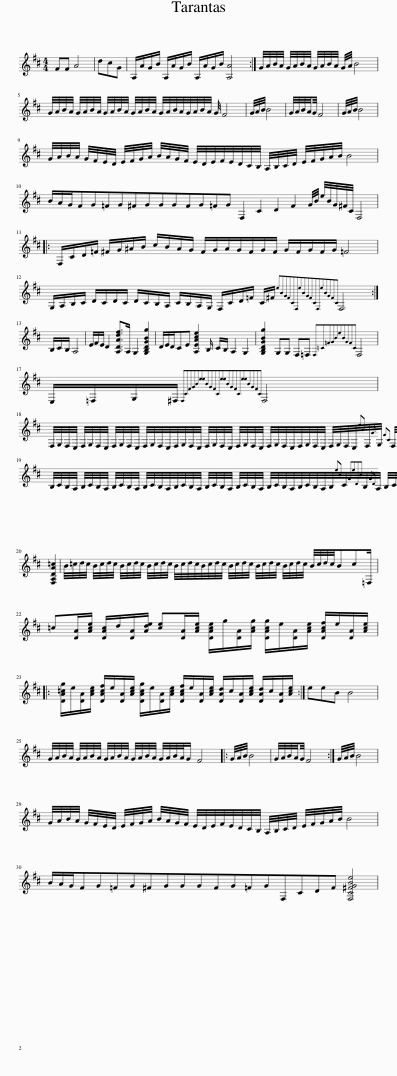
X:1
L:1/8
M:4/4
I:linebreak $
K:D
V:1 treble transpose="-12 "
V:1
 FF A4 | dcG | A,/A/G/B/ A,/A/G/B/ A,/A/G/B/ [A,A]4 :| G/4A/4B/4A/4 G/4A/4B/4A/4 G/4A/4B/4A/4 G/4A/4 B4 |$ G/4A/4B/4A/4 G/4A/4B/4A/4 G/4A/4B/4A/4 G/4A/4B/4A/4 G/4A/4B/4A/4G/4A/4B/4A/4 G/4 F4 | %5
 G/4A/4B/4 B4 | G/4A/4B/4A/4G/4 F4 | G/4A/4B/4 B4 |$ G/4A/4B/4A/4 G/4F/4E/4D/4 E/4F/4G/4A/4 B/4A/4G/4F/4 E/4D/4E/4F/4E/4D/4C/4B,/4 A,/4B,/4C/4D/4 E/4F/4G/4A/4B/4 B4 |$ B/A/G/FG=FG^FGGGFG=FG F,2 C2 D2 F2 G/4B/4 e/4B/4G/4^F/4C/4 F,4 |:$ %10
 F,/C/D/=F/ ^F/G/^A/B/ c/B/A/G/ F/G/A/G/F/G/F/ G/F/G/F/G/ =F4 |$ G,/A,/B,/C/ D/C/D/C/ D/C/B,/A,/ C/B,/A,/G,/ F,/C/D/=F/ C/^F/{eBGFCF,eBGFCF,eBGFC} F,6 :|$ B,/C/B,/ A,4 | E/F/E/ D2 [A,DAdf]>A, G,2 [G,B,DGBg]2 | D/E/D/CE [A,EAce]2 B,/ C/B,/ A,2 G,2 | %15
 [G,B,DGBg]2 G,G, F,=F,{F,=C=FGBeBGFC} F,4 |$ E,/=F,/G,/^F,/{F,CFGB[ee]BGFC[ee]BGFC[ee]BGFC} F,4 |$ F,/4G,/4F,/4E,/4 F,/4G,/4F,/4E,/4 F,/4G,/4F,/4E,/4 F,/4G,/4F,/4E,/4F,/4G,/4F,/4E,/4 F,/4G,/4F,/4E,/4 F,/4G,/4F,/4E,/4 F,/4G,/4F,/4E,/4F,/4G,/4F,/4E,/4 F,/4G,/4F,/4E,/4{eB}F,/4{G}G,/4{FC} F,/4E,/4F,/4{eB}G,/4{GF}F,/4{C}E,/4 F,/4G,/4F,/4E,/4 F,/4G,/4F,/4E,/4 F,/4G,/4F,/4E,/4F,/4G,/4F,/4E,/4 F,/4G,/4F,/4E,/4 F,/4G,/4F,/4E,/4 F,/4G,/4F,/4E,/4F,/4G,/4F,/4E,/4 F,/4G,/4F,/4E,/4 F,/4G,/4F,/4E,/4 F,/4G,/4F,/4E,/4F,/4{eB}G,/4{GF}F,/4{eCBG}E,/4{FC} F,/4G,/4F,/4E,/4 F,/4G,/4F,/4E,/4F,/4G,/4F,/4E,/4 F,/4G,/4F,/4E,/4 F,/4G,/4F,/4E,/4 [F,CFGBe]2 |$ B,/4C/4B,/4A,/4 B,/4C/4B,/4A,/4 B,/4C/4B,/4A,/4 B,/4C/4B,/4A,/4B,/4C/4B,/4A,/4 B,/4C/4B,/4A,/4 B,/4C/4B,/4A,/4 B,/4C/4B,/4A,/4B,/4C/4B,/4A,/4B,/4{eB}C/4{GeDB}B,/4{GD}A,/4 B,/4C/4B,/4A,/4B,/4C/4B,/4A,/4 B,/4C/4B,/4A,/4 B,/4C/4B,/4A,/4 B,/4C/4B,/4A,/4B,/4C/4B,/4A,/4 [G,B,DGd]4 |$ [F,A,DA=c]2 | %20
 B/4=c/4d/4c/4 B/4c/4d/4c/4 B/4c/4d/4c/4 B/4c/4d/4c/4 B/4c/4d/4c/4B/4c/4d/4c/4 B/4c/4d/4c/4 B/4c/4d/4c/4 B/4c/4d/4c/4 B/4c/4d/4c/4Bc=F,/ |$ =c[DA]/[Ace]/ [DAc]/d/[DA]/[Ade]/ [ce][DA]/[Ace]/ [DAce]/g/[DA]/[Acg]/ [DAcg]/e/[DA]/[Ace]/ [DAcf]/e/[DA]/[Ace]/ |:$ [DA=cg]/e/[DA]/[Ace]/ [DAcf]/e/[DA]/[Ace]/ [DAcg]/e/[DA]/[Ace]/ [DAcf]/e/[DA]/[Ace]/ [DAd]/c/[DA]/[Ace]/ [DAd]/c/[DA]/[Ace]/ :| eeB B4 |$ G/4A/4B/4A/4 G/4A/4B/4A/4 G/4A/4B/4A/4 G/4A/4B/4A/4 G/4A/4B/4A/4G/ F4 |: %25
 G/4A/4B/4 B4 | G/4A/4B/4A/4G/4 F4 :| G/4A/4B/4 B4 |$ G/4A/4B/4A/4 G/4F/4E/4D/4 E/4F/4G/4A/4 B/4A/4G/4F/4 E/4D/4E/4F/4E/4D/4C/4B,/4 A,/4B,/4C/4D/4 E/4F/4G/4A/4B/4 B4 |$ B/A/G/FG=FG^FGGGFG=FGF,CDF [F,C^FGBe]4 | %30
